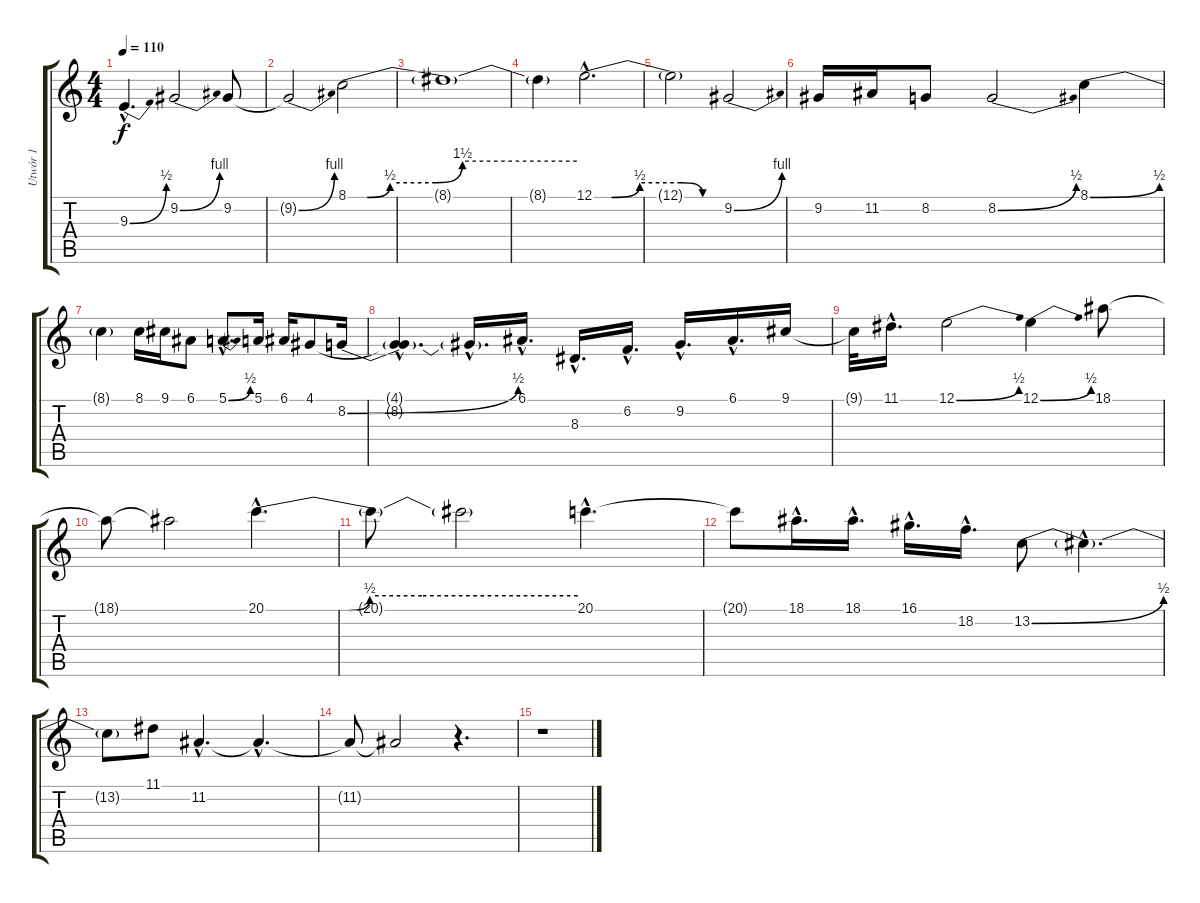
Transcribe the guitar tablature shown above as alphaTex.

\track ("Utwór 1" "Utwór 1") {instrument violin}
\staff {score tabs}
\tuning (E4 B3 G3 D3 A2 E2) {hide}
\ts (4 4)
\tempo 110
\clef g2
\ks c
9.3{be (bend 0 0 60 2) hac}.4{d dy f instrument violin} 9.2{be (bend 0 0 60 4)}.2 9.2.8 |
9.2{be (bend 0 0 60 4) t}.2 8.1{be (custom 0 0 5 0 11 2 23 2 30 6 60 6)}.2 |
8.1{t}.1 |
8.1{t}.4 12.1{be (custom 0 0 8 0 21 2 40 2 50 0 60 0) hac}.2{d} |
12.1{t}.2 9.2{be (bend 0 0 60 4)}.2 |
9.2.16 11.2.16 8.2.8 8.2{be (bend 0 0 60 2)}.2 8.1{be (bend 0 0 60 2)}.4 |
8.1{t}.4 8.1.16 9.1.16 6.1.8 5.1{be (bend 0 0 60 2) hac}.8{d} 5.1.16 6.1.16 4.1.8 8.2{be (bend 0 0 60 2)}.16 |
(4.1{hac t} 8.2{hac t}).4{d} 8.2{hac t}.16{d} 6.1{hac}.16{d} 8.3{hac}.16{d} 6.2{hac}.16{d} 9.2{hac}.16{d} 6.1{hac}.16{d} 9.1.16 |
9.1{t}.32 11.1{hac}.16{d} 12.1{be (bend 0 0 60 2)}.2 12.1{be (bend 0 0 60 2)}.4 18.1.8 |
18.1{t}.8 18.1{t}.2 20.1{be (custom 0 0 16 0 20 2 30 2 60 2) hac}.4{d} |
20.1{t}.8 20.1{t}.2 20.1{hac}.4{d} |
20.1{t}.8 18.1{hac}.16{d} 18.1{hac}.16{d} 16.1{hac}.16{d} 18.2{hac}.16{d} 13.2{be (bend 0 0 60 2)}.8 13.2{hac t}.4{d} |
13.2{t}.8 11.1.8 11.2{hac}.4{d} 11.2{hac t}.4{d} |
11.2{t}.8 11.2{t}.2 r.4{d} |
r.1
